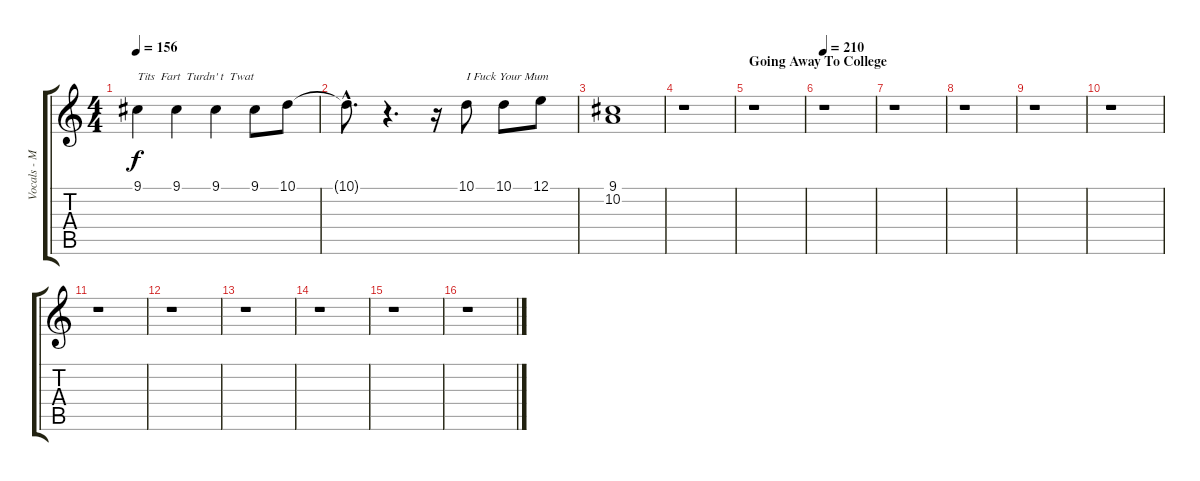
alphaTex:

\track ("Vocals - Mark " "Vocals - M") {instrument sopranosax}
\staff {score tabs}
\tuning (E4 B3 G3 D3 A2 E2) {hide}
\ts (4 4)
\tempo 156
\clef g2
\ks c
9.1.4{txt "Tits  Fart  Turdn' t  Twat" dy f} 9.1.4 9.1.4 9.1.8 10.1.8 |
10.1{hac t}.8{d} r.4{d} r.16 10.1.8{txt "I Fuck Your Mum"} 10.1.8 12.1.8 |
(9.1 10.2).1 |
r.1 |
\section ("" "Going Away To College")
r.1 |
\tempo 210
r.1 |
r.1 |
r.1 |
r.1 |
r.1 |
r.1 |
r.1 |
r.1 |
r.1 |
r.1 |
r.1
